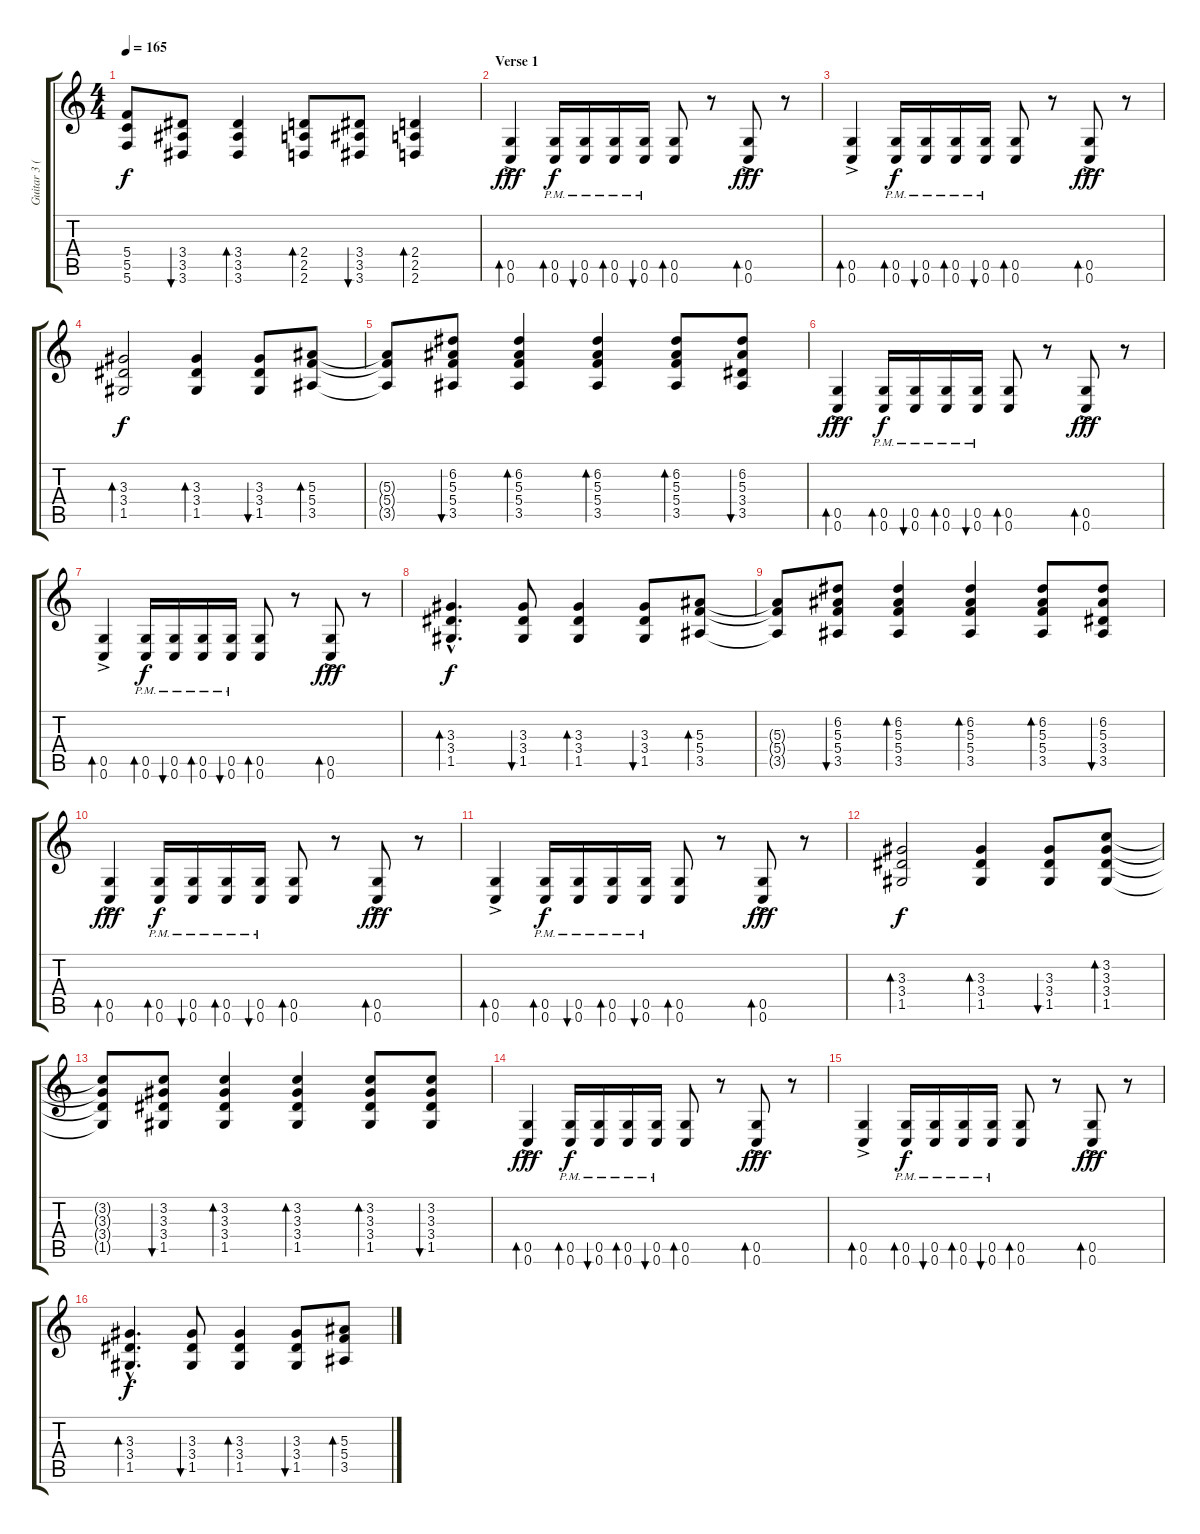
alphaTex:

\track ("Guitar 3 (distortion)" "Guitar 3 (") {instrument distortionguitar}
\staff {score tabs}
\tuning (D4 A3 F3 C3 G2 C2) {hide}
\ts (4 4)
\tempo 165
\clef g2
\ks c
(5.4{t} 5.5{t} 5.6{t}).8{dy f} (3.4 3.5 3.6).8{bu 60} (3.4 3.5 3.6).4{bd 60} (2.4 2.5 2.6).8{bd 60} (3.4 3.5 3.6).8{bu 60} (2.4 2.5 2.6).4{bd 60} |
\section ("" "Verse 1")
(0.5 0.6{ac}).4{bd 60 dy fff} (0.5{pm} 0.6{pm}).16{bd 60 dy f} (0.5{pm} 0.6{pm}).16{bu 60} (0.5{pm} 0.6{pm}).16{bd 60} (0.5{pm} 0.6{pm}).16{bu 60} (0.5 0.6).8{bd 60} r.8 (0.5 0.6{ac}).8{bd 60 dy fff} r.8 |
(0.5 0.6{ac}).4{bd 60} (0.5{pm} 0.6{pm}).16{bd 60 dy f} (0.5{pm} 0.6{pm}).16{bu 60} (0.5{pm} 0.6{pm}).16{bd 60} (0.5{pm} 0.6{pm}).16{bu 60} (0.5 0.6).8{bd 60} r.8 (0.5 0.6{ac}).8{bd 60 dy fff} r.8 |
(3.3 3.4 1.5).2{bd 60 dy f} (3.3 3.4 1.5).4{bd 60} (3.3 3.4 1.5).8{bu 60} (5.3 5.4 3.5).8{bd 60} |
(5.3{t} 5.4{t} 3.5{t}).8 (6.2 5.3 5.4 3.5).8{bu 60} (6.2 5.3 5.4 3.5).4{bd 60} (6.2 5.3 5.4 3.5).4{bd 60} (6.2 5.3 5.4 3.5).8{bd 60} (6.2 5.3 3.4 3.5).8{bu 60} |
(0.5 0.6{ac}).4{bd 60 dy fff} (0.5{pm} 0.6{pm}).16{bd 60 dy f} (0.5{pm} 0.6{pm}).16{bu 60} (0.5{pm} 0.6{pm}).16{bd 60} (0.5{pm} 0.6{pm}).16{bu 60} (0.5 0.6).8{bd 60} r.8 (0.5 0.6{ac}).8{bd 60 dy fff} r.8 |
(0.5 0.6{ac}).4{bd 60} (0.5{pm} 0.6{pm}).16{bd 60 dy f} (0.5{pm} 0.6{pm}).16{bu 60} (0.5{pm} 0.6{pm}).16{bd 60} (0.5{pm} 0.6{pm}).16{bu 60} (0.5 0.6).8{bd 60} r.8 (0.5 0.6{ac}).8{bd 60 dy fff} r.8 |
(3.3{hac} 3.4{hac} 1.5{hac}).4{d bd 60 dy f} (3.3 3.4 1.5).8{bu 60} (3.3 3.4 1.5).4{bd 60} (3.3 3.4 1.5).8{bu 60} (5.3 5.4 3.5).8{bd 60} |
(5.3{t} 5.4{t} 3.5{t}).8 (6.2 5.3 5.4 3.5).8{bu 60} (6.2 5.3 5.4 3.5).4{bd 60} (6.2 5.3 5.4 3.5).4{bd 60} (6.2 5.3 5.4 3.5).8{bd 60} (6.2 5.3 3.4 3.5).8{bu 60} |
(0.5 0.6{ac}).4{bd 60 dy fff} (0.5{pm} 0.6{pm}).16{bd 60 dy f} (0.5{pm} 0.6{pm}).16{bu 60} (0.5{pm} 0.6{pm}).16{bd 60} (0.5{pm} 0.6{pm}).16{bu 60} (0.5 0.6).8{bd 60} r.8 (0.5 0.6{ac}).8{bd 60 dy fff} r.8 |
(0.5 0.6{ac}).4{bd 60} (0.5{pm} 0.6{pm}).16{bd 60 dy f} (0.5{pm} 0.6{pm}).16{bu 60} (0.5{pm} 0.6{pm}).16{bd 60} (0.5{pm} 0.6{pm}).16{bu 60} (0.5 0.6).8{bd 60} r.8 (0.5 0.6{ac}).8{bd 60 dy fff} r.8 |
(3.3 3.4 1.5).2{bd 60 dy f} (3.3 3.4 1.5).4{bd 60} (3.3 3.4 1.5).8{bu 60} (3.2 3.3 3.4 1.5).8{bd 60} |
(3.2{t} 3.3{t} 3.4{t} 1.5{t}).8 (3.2 3.3 3.4 1.5).8{bu 60} (3.2 3.3 3.4 1.5).4{bd 60} (3.2 3.3 3.4 1.5).4{bd 60} (3.2 3.3 3.4 1.5).8{bd 60} (3.2 3.3 3.4 1.5).8{bu 60} |
(0.5 0.6{ac}).4{bd 60 dy fff} (0.5{pm} 0.6{pm}).16{bd 60 dy f} (0.5{pm} 0.6{pm}).16{bu 60} (0.5{pm} 0.6{pm}).16{bd 60} (0.5{pm} 0.6{pm}).16{bu 60} (0.5 0.6).8{bd 60} r.8 (0.5 0.6{ac}).8{bd 60 dy fff} r.8 |
(0.5 0.6{ac}).4{bd 60} (0.5{pm} 0.6{pm}).16{bd 60 dy f} (0.5{pm} 0.6{pm}).16{bu 60} (0.5{pm} 0.6{pm}).16{bd 60} (0.5{pm} 0.6{pm}).16{bu 60} (0.5 0.6).8{bd 60} r.8 (0.5 0.6{ac}).8{bd 60 dy fff} r.8 |
(3.3{hac} 3.4{hac} 1.5{hac}).4{d bd 60 dy f} (3.3 3.4 1.5).8{bu 60} (3.3 3.4 1.5).4{bd 60} (3.3 3.4 1.5).8{bu 60} (5.3 5.4 3.5).8{bd 60}
